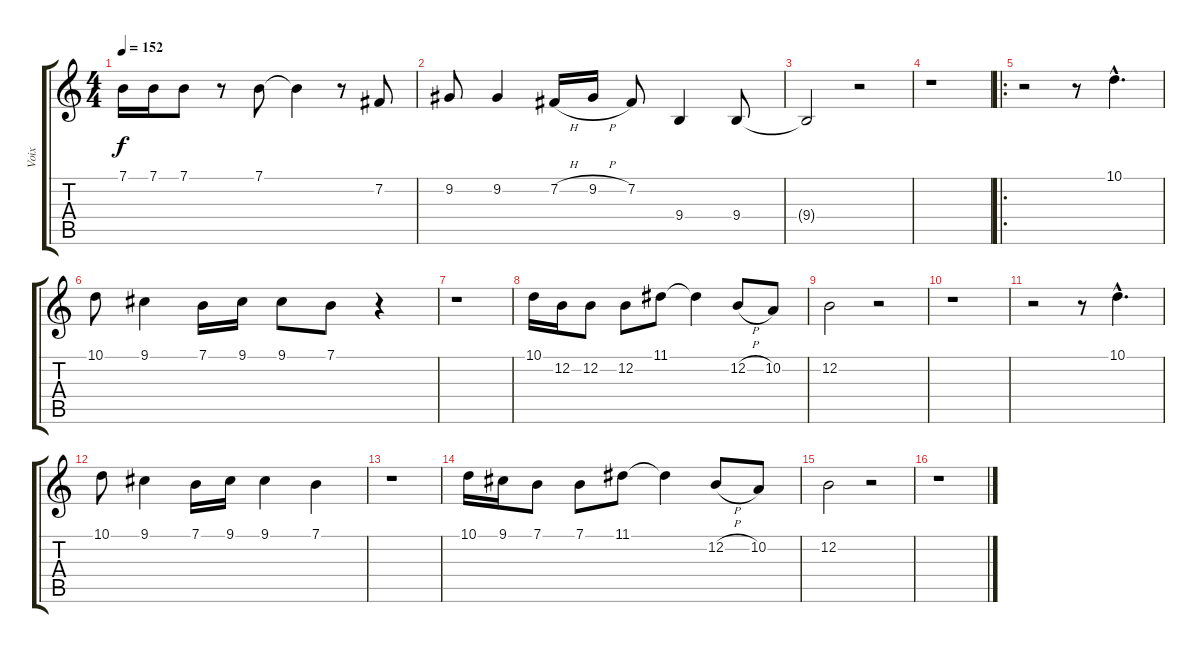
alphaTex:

\track ("Voix" "Voix") {instrument accordion}
\staff {score tabs}
\tuning (E4 B3 G3 D3 A2 E2) {hide}
\ts (4 4)
\tempo 152
\clef g2
\ks c
7.1.16{dy f} 7.1.16 7.1.8 r.8 7.1.8 7.1{t}.4 r.8 7.2.8 |
9.2.8 9.2.4 7.2{h}.16 9.2{h}.16 7.2.8 9.4.4 9.4.8 |
9.4{t}.2 r.2 |
r.1 |
\ro
r.2 r.8 10.1{hac}.4{d} |
10.1.8 9.1.4 7.1.16 9.1.16 9.1.8 7.1.8 r.4 |
r.1 |
10.1.16 12.2.16 12.2.8 12.2.8 11.1.8 11.1{t}.4 12.2{h}.8 10.2.8 |
12.2.2 r.2 |
r.1 |
r.2 r.8 10.1{hac}.4{d} |
10.1.8 9.1.4 7.1.16 9.1.16 9.1.4 7.1.4 |
r.1 |
10.1.16 9.1.16 7.1.8 7.1.8 11.1.8 11.1{t}.4 12.2{h}.8 10.2.8 |
12.2.2 r.2 |
r.1
